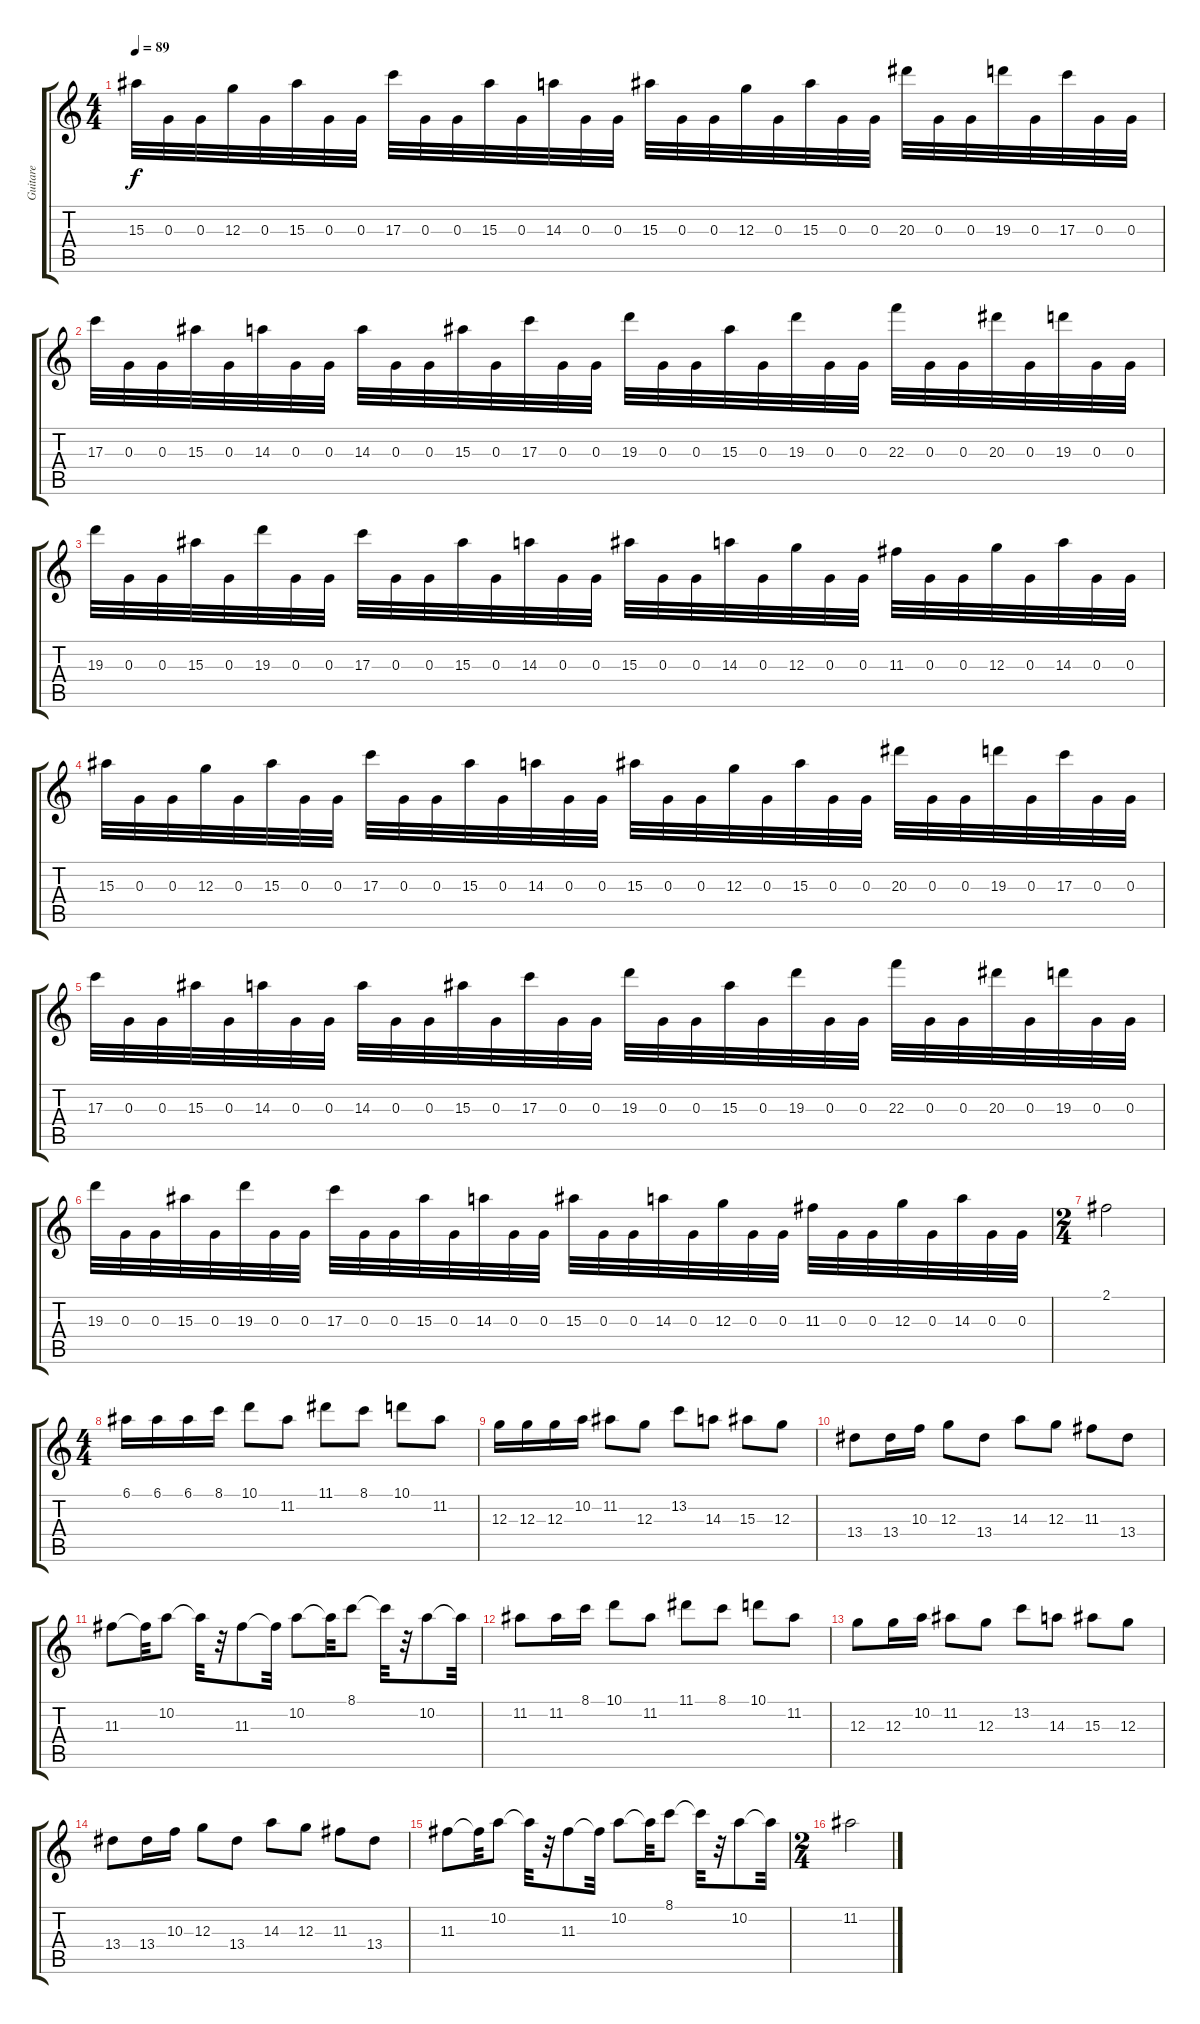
\track ("Guitare" "Guitare") {instrument distortionguitar}
\staff {score tabs}
\tuning (E4 B3 G3 D3 A2 E2) {hide}
\ts (4 4)
\tempo 89
\clef g2
\ks c
15.3.32{dy f instrument distortionguitar} 0.3.32 0.3.32 12.3.32 0.3.32 15.3.32 0.3.32 0.3.32 17.3.32 0.3.32 0.3.32 15.3.32 0.3.32 14.3.32 0.3.32 0.3.32 15.3.32 0.3.32 0.3.32 12.3.32 0.3.32 15.3.32 0.3.32 0.3.32 20.3.32 0.3.32 0.3.32 19.3.32 0.3.32 17.3.32 0.3.32 0.3.32 |
17.3.32 0.3.32 0.3.32 15.3.32 0.3.32 14.3.32 0.3.32 0.3.32 14.3.32 0.3.32 0.3.32 15.3.32 0.3.32 17.3.32 0.3.32 0.3.32 19.3.32 0.3.32 0.3.32 15.3.32 0.3.32 19.3.32 0.3.32 0.3.32 22.3.32 0.3.32 0.3.32 20.3.32 0.3.32 19.3.32 0.3.32 0.3.32 |
19.3.32 0.3.32 0.3.32 15.3.32 0.3.32 19.3.32 0.3.32 0.3.32 17.3.32 0.3.32 0.3.32 15.3.32 0.3.32 14.3.32 0.3.32 0.3.32 15.3.32 0.3.32 0.3.32 14.3.32 0.3.32 12.3.32 0.3.32 0.3.32 11.3.32 0.3.32 0.3.32 12.3.32 0.3.32 14.3.32 0.3.32 0.3.32 |
15.3.32 0.3.32 0.3.32 12.3.32 0.3.32 15.3.32 0.3.32 0.3.32 17.3.32 0.3.32 0.3.32 15.3.32 0.3.32 14.3.32 0.3.32 0.3.32 15.3.32 0.3.32 0.3.32 12.3.32 0.3.32 15.3.32 0.3.32 0.3.32 20.3.32 0.3.32 0.3.32 19.3.32 0.3.32 17.3.32 0.3.32 0.3.32 |
17.3.32 0.3.32 0.3.32 15.3.32 0.3.32 14.3.32 0.3.32 0.3.32 14.3.32 0.3.32 0.3.32 15.3.32 0.3.32 17.3.32 0.3.32 0.3.32 19.3.32 0.3.32 0.3.32 15.3.32 0.3.32 19.3.32 0.3.32 0.3.32 22.3.32 0.3.32 0.3.32 20.3.32 0.3.32 19.3.32 0.3.32 0.3.32 |
19.3.32 0.3.32 0.3.32 15.3.32 0.3.32 19.3.32 0.3.32 0.3.32 17.3.32 0.3.32 0.3.32 15.3.32 0.3.32 14.3.32 0.3.32 0.3.32 15.3.32 0.3.32 0.3.32 14.3.32 0.3.32 12.3.32 0.3.32 0.3.32 11.3.32 0.3.32 0.3.32 12.3.32 0.3.32 14.3.32 0.3.32 0.3.32 |
\ts (2 4)
2.1.2 |
\ts (4 4)
6.1.16{volume 16 balance 8} 6.1.16 6.1.16 8.1.16 10.1.8 11.2.8 11.1.8 8.1.8 10.1.8 11.2.8 |
12.3.16 12.3.16 12.3.16 10.2.16 11.2.8 12.3.8 13.2.8 14.3.8 15.3.8 12.3.8 |
13.4.8 13.4.16 10.3.16 12.3.8 13.4.8 14.3.8 12.3.8 11.3.8 13.4.8 |
11.3.8 11.3{t}.32 10.2.8 10.2{t}.32 r.32 11.3.8 11.3{t}.32 10.2.8 10.2{t}.32 8.1.8 8.1{t}.32 r.32 10.2.8 10.2{t}.32 |
11.2.8 11.2.16 8.1.16 10.1.8 11.2.8 11.1.8 8.1.8 10.1.8 11.2.8 |
12.3.8 12.3.16 10.2.16 11.2.8 12.3.8 13.2.8 14.3.8 15.3.8 12.3.8 |
13.4.8 13.4.16 10.3.16 12.3.8 13.4.8 14.3.8 12.3.8 11.3.8 13.4.8 |
11.3.8 11.3{t}.32 10.2.8 10.2{t}.32 r.32 11.3.8 11.3{t}.32 10.2.8 10.2{t}.32 8.1.8 8.1{t}.32 r.32 10.2.8 10.2{t}.32 |
\ts (2 4)
11.2.2{volume 16 balance 8}
